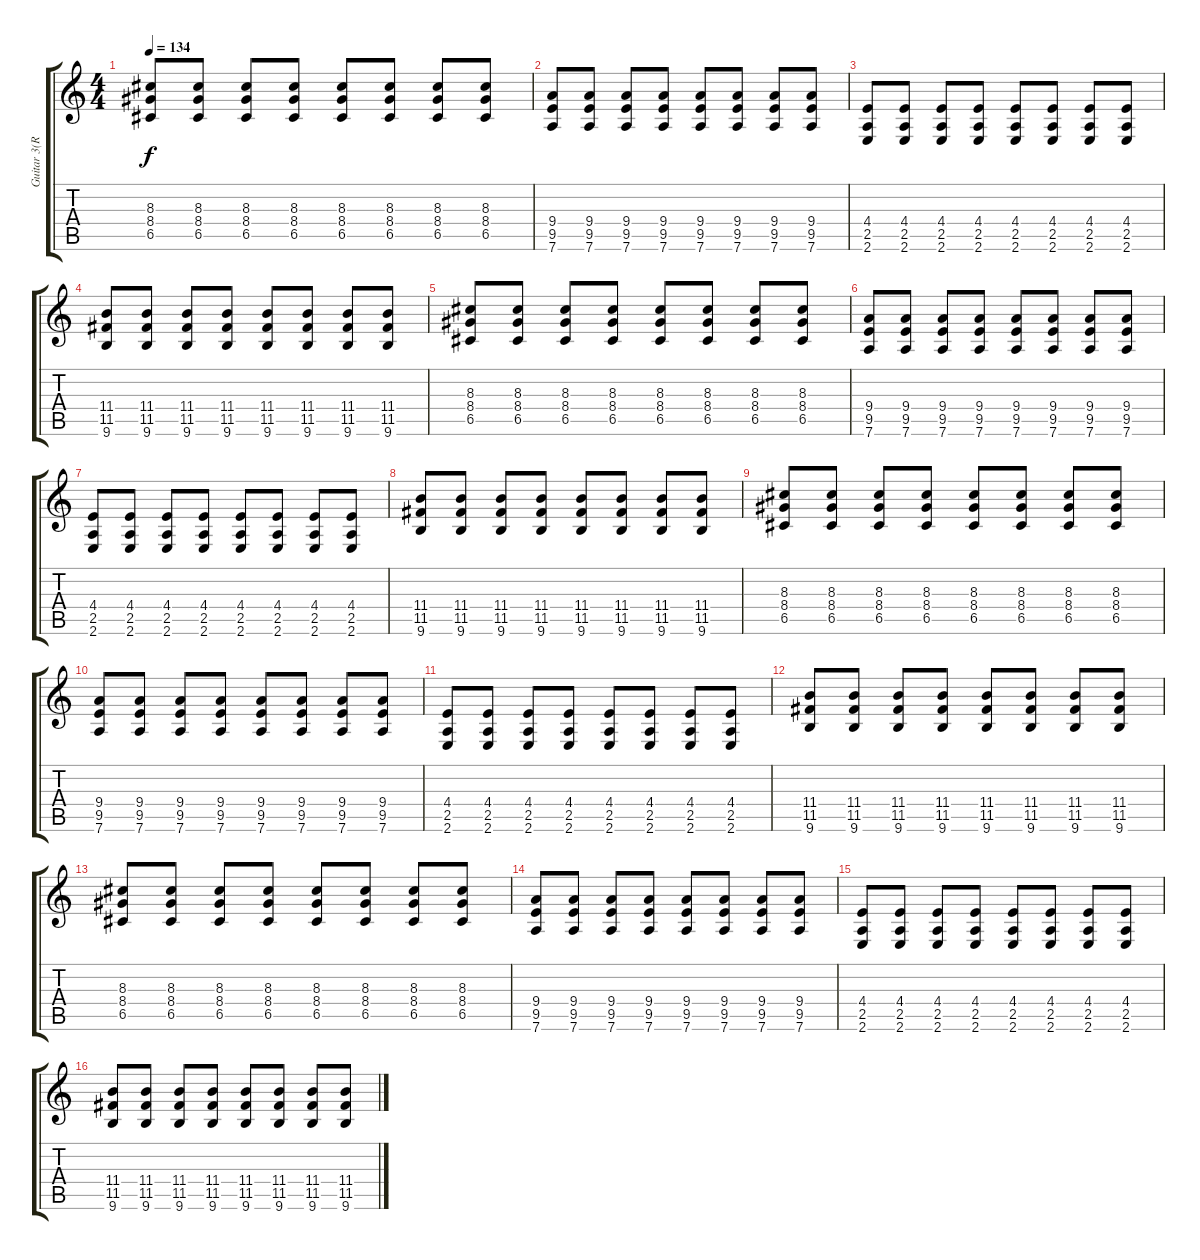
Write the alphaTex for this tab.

\track ("Guitar 3(Réné)" "Guitar 3(R") {instrument overdrivenguitar}
\staff {score tabs}
\tuning (D4 A3 F3 C3 G2 D2) {hide}
\ts (4 4)
\tempo 134
\clef g2
\ks c
(8.3 8.4 6.5).8{dy f volume 13} (8.3 8.4 6.5).8 (8.3 8.4 6.5).8 (8.3 8.4 6.5).8 (8.3 8.4 6.5).8 (8.3 8.4 6.5).8 (8.3 8.4 6.5).8 (8.3 8.4 6.5).8 |
(9.4 9.5 7.6).8 (9.4 9.5 7.6).8 (9.4 9.5 7.6).8 (9.4 9.5 7.6).8 (9.4 9.5 7.6).8 (9.4 9.5 7.6).8 (9.4 9.5 7.6).8 (9.4 9.5 7.6).8 |
(4.4 2.5 2.6).8 (4.4 2.5 2.6).8 (4.4 2.5 2.6).8 (4.4 2.5 2.6).8 (4.4 2.5 2.6).8 (4.4 2.5 2.6).8 (4.4 2.5 2.6).8 (4.4 2.5 2.6).8 |
(11.4 11.5 9.6).8 (11.4 11.5 9.6).8 (11.4 11.5 9.6).8 (11.4 11.5 9.6).8 (11.4 11.5 9.6).8 (11.4 11.5 9.6).8 (11.4 11.5 9.6).8 (11.4 11.5 9.6).8 |
(8.3 8.4 6.5).8 (8.3 8.4 6.5).8 (8.3 8.4 6.5).8 (8.3 8.4 6.5).8 (8.3 8.4 6.5).8 (8.3 8.4 6.5).8 (8.3 8.4 6.5).8 (8.3 8.4 6.5).8 |
(9.4 9.5 7.6).8 (9.4 9.5 7.6).8 (9.4 9.5 7.6).8 (9.4 9.5 7.6).8 (9.4 9.5 7.6).8 (9.4 9.5 7.6).8 (9.4 9.5 7.6).8 (9.4 9.5 7.6).8 |
(4.4 2.5 2.6).8 (4.4 2.5 2.6).8 (4.4 2.5 2.6).8 (4.4 2.5 2.6).8 (4.4 2.5 2.6).8 (4.4 2.5 2.6).8 (4.4 2.5 2.6).8 (4.4 2.5 2.6).8 |
(11.4 11.5 9.6).8 (11.4 11.5 9.6).8 (11.4 11.5 9.6).8 (11.4 11.5 9.6).8 (11.4 11.5 9.6).8 (11.4 11.5 9.6).8 (11.4 11.5 9.6).8 (11.4 11.5 9.6).8 |
(8.3 8.4 6.5).8{volume 13} (8.3 8.4 6.5).8 (8.3 8.4 6.5).8 (8.3 8.4 6.5).8 (8.3 8.4 6.5).8 (8.3 8.4 6.5).8 (8.3 8.4 6.5).8 (8.3 8.4 6.5).8 |
(9.4 9.5 7.6).8 (9.4 9.5 7.6).8 (9.4 9.5 7.6).8 (9.4 9.5 7.6).8 (9.4 9.5 7.6).8 (9.4 9.5 7.6).8 (9.4 9.5 7.6).8 (9.4 9.5 7.6).8 |
(4.4 2.5 2.6).8 (4.4 2.5 2.6).8 (4.4 2.5 2.6).8 (4.4 2.5 2.6).8 (4.4 2.5 2.6).8 (4.4 2.5 2.6).8 (4.4 2.5 2.6).8 (4.4 2.5 2.6).8 |
(11.4 11.5 9.6).8 (11.4 11.5 9.6).8 (11.4 11.5 9.6).8 (11.4 11.5 9.6).8 (11.4 11.5 9.6).8 (11.4 11.5 9.6).8 (11.4 11.5 9.6).8 (11.4 11.5 9.6).8 |
(8.3 8.4 6.5).8 (8.3 8.4 6.5).8 (8.3 8.4 6.5).8 (8.3 8.4 6.5).8 (8.3 8.4 6.5).8 (8.3 8.4 6.5).8 (8.3 8.4 6.5).8 (8.3 8.4 6.5).8 |
(9.4 9.5 7.6).8 (9.4 9.5 7.6).8 (9.4 9.5 7.6).8 (9.4 9.5 7.6).8 (9.4 9.5 7.6).8 (9.4 9.5 7.6).8 (9.4 9.5 7.6).8 (9.4 9.5 7.6).8 |
(4.4 2.5 2.6).8 (4.4 2.5 2.6).8 (4.4 2.5 2.6).8 (4.4 2.5 2.6).8 (4.4 2.5 2.6).8 (4.4 2.5 2.6).8 (4.4 2.5 2.6).8 (4.4 2.5 2.6).8 |
(11.4 11.5 9.6).8 (11.4 11.5 9.6).8 (11.4 11.5 9.6).8 (11.4 11.5 9.6).8 (11.4 11.5 9.6).8 (11.4 11.5 9.6).8 (11.4 11.5 9.6).8 (11.4 11.5 9.6).8
